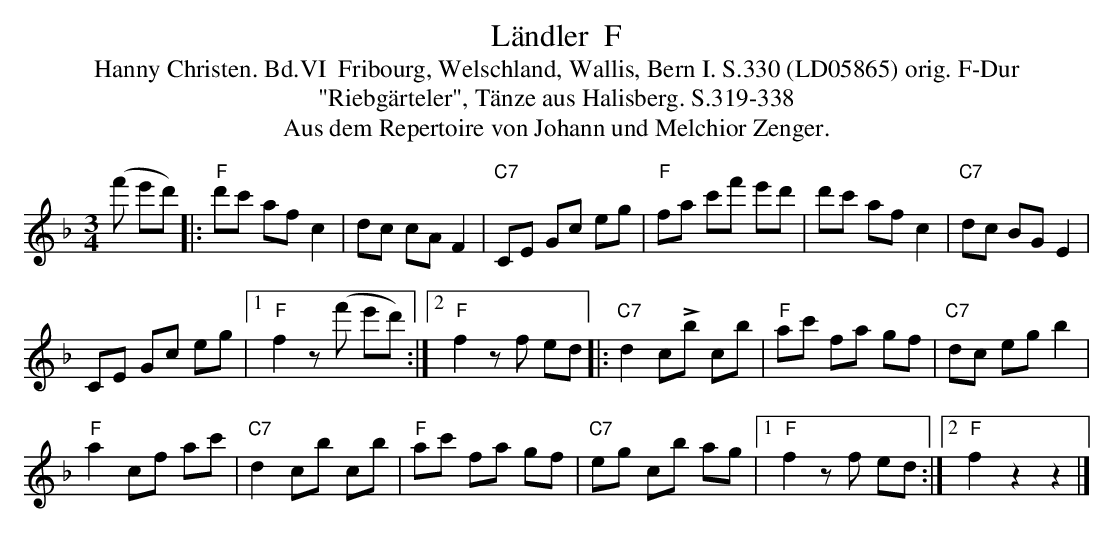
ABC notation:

X:1
T:L\"andler  F
T:Hanny Christen. Bd.VI  Fribourg, Welschland, Wallis, Bern I. S.330 (LD05865) orig. F-Dur
T: "Riebg\"arteler", T\"anze aus Halisberg. S.319-338
T: Aus dem Repertoire von Johann und Melchior Zenger.
M:3/4
L:1/8
K:F %%MIDI gchordon
(f' e'd') |: "F"d'c' af c2 | dc cA F2 | "C7"CE Gc eg | "F"fa c'f' e'd' | d'c' af c2 | "C7"dc BG E2 |
CE Gc eg |1 "F"f2 z(f' e'd') :|2 "F"f2zf ed |: "C7"d2 c!>!b cb | "F"ac' fa gf | "C7"dc eg b2 |
"F"a2 cf ac' | "C7"d2 cb cb | "F"ac' fa gf | "C7"eg cb ag |1 "F"f2 zf ed :|2 "F"f2z2z2 |]
